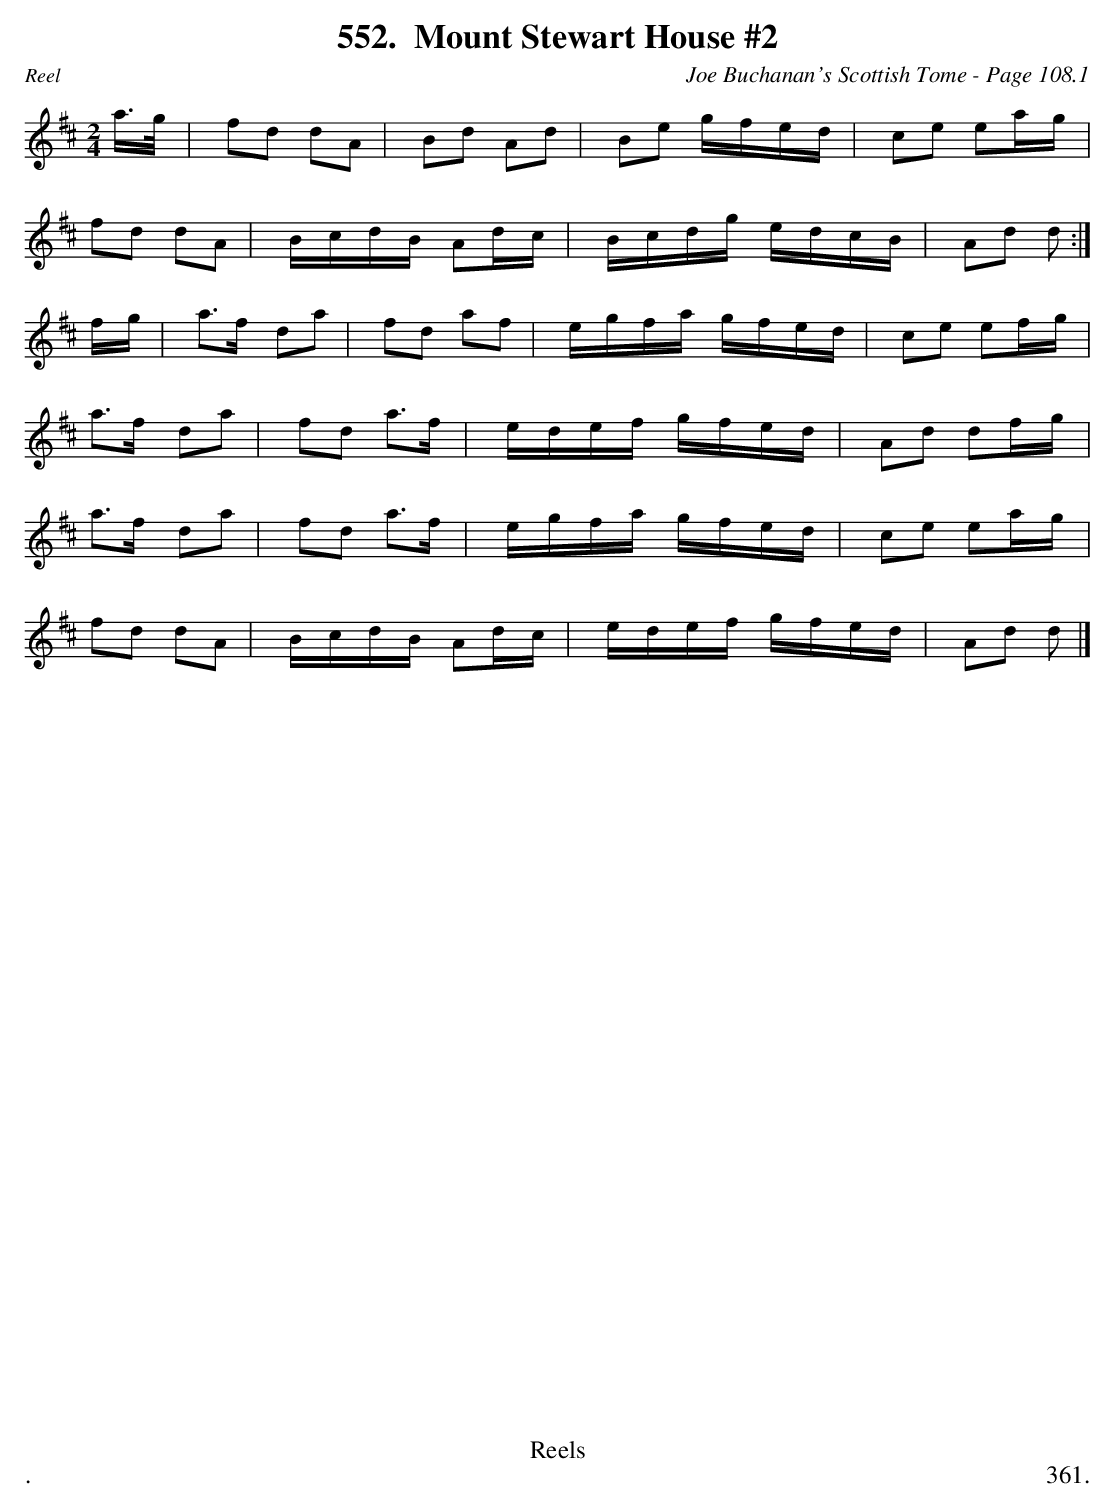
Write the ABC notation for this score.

X:1
T:Mount Stewart House #2
C:Joe Buchanan's Scottish Tome - Page 108.1
L:1/8
M:2/4
K:D
a/>g/ | fd dA | Bd Ad | Be g/f/e/d/ | ce ea/g/ |
fd dA | B/c/d/B/ Ad/c/ | B/c/d/g/ e/d/c/B/ | Ad d :|
f/g/ | a>f da | fd af | e/g/f/a/ g/f/e/d/ | ce ef/g/ |
a>f da | fd a>f | e/d/e/f/ g/f/e/d/ | Ad df/g/ |
a>f da | fd a>f | e/g/f/a/ g/f/e/d/ | ce ea/g/ |
fd dA | B/c/d/B/ Ad/c/ | e/d/e/f/ g/f/e/d/ | Ad d |]
